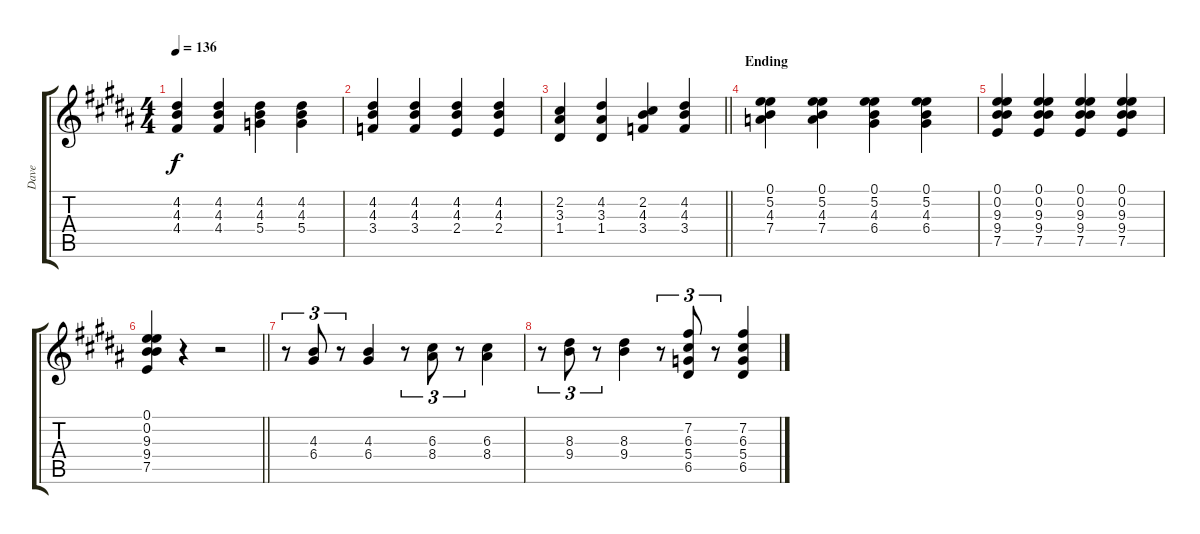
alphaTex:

\track ("Dave" "Dave") {instrument overdrivenguitar}
\staff {score tabs}
\tuning (E4 B3 G3 D3 A2 E2) {hide}
\ts (4 4)
\tempo 136
\clef g2
\ks b
(4.2 4.3 4.4).4{dy f} (4.2 4.3 4.4).4 (4.2 4.3 5.4).4 (4.2 4.3 5.4).4 |
(4.2 4.3 3.4).4 (4.2 4.3 3.4).4 (4.2 4.3 2.4).4 (4.2 4.3 2.4).4 |
\barLineRight lightlight
(2.2 3.3 1.4).4 (4.2 3.3 1.4).4 (2.2 4.3 3.4).4 (4.2 4.3 3.4).4 |
\section ("" "Ending")
(0.1 5.2 4.3 7.4).4 (0.1 5.2 4.3 7.4).4 (0.1 5.2 4.3 6.4).4 (0.1 5.2 4.3 6.4).4 |
(0.1 0.2 9.3 9.4 7.5).4 (0.1 0.2 9.3 9.4 7.5).4 (0.1 0.2 9.3 9.4 7.5).4 (0.1 0.2 9.3 9.4 7.5).4 |
\barLineRight lightlight
(0.1 0.2 9.3 9.4 7.5).4 r.4 r.2 |
r.8{tu (3 2)} (4.3 6.4).8{tu (3 2)} r.8{tu (3 2)} (4.3 6.4).4 r.8{tu (3 2)} (6.3 8.4).8{tu (3 2)} r.8{tu (3 2)} (6.3 8.4).4 |
r.8{tu (3 2)} (8.3 9.4).8{tu (3 2)} r.8{tu (3 2)} (8.3 9.4).4 r.8{tu (3 2)} (7.2 6.3 5.4 6.5).8{tu (3 2)} r.8{tu (3 2)} (7.2 6.3 5.4 6.5).4
